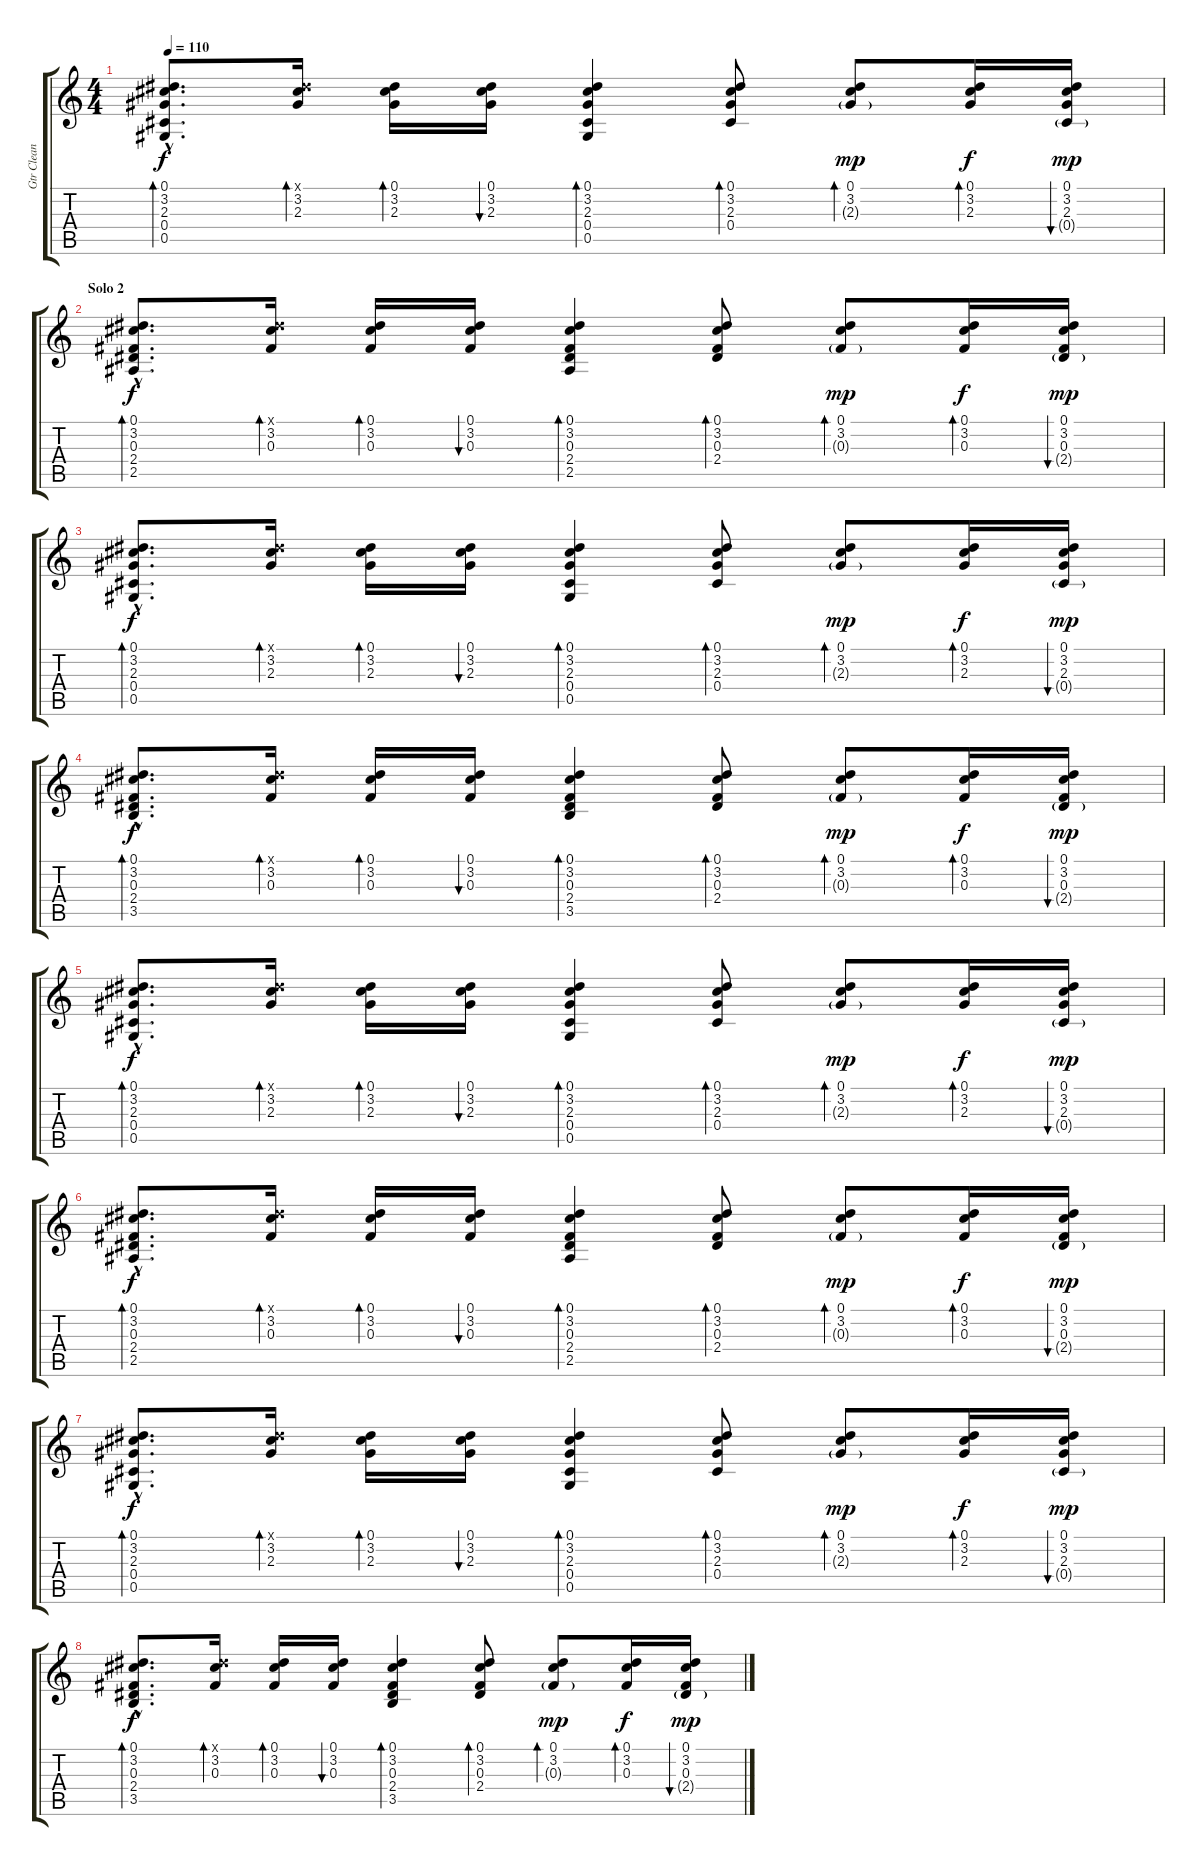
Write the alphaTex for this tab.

\track ("Gtr Clean [12 strings]" "Gtr Clean ") {instrument electricguitarclean}
\staff {score tabs}
\tuning (Eb4 Bb3 Gb3 Db3 Ab2 Eb2) {hide}
\ts (4 4)
\tempo 110
\clef g2
\ks c
(0.1{hac} 3.2{hac} 2.3{hac} 0.4{hac} 0.5{hac}).8{d bd 60 dy f} (0.1{x} 3.2 2.3).16{bd 30} (0.1 3.2 2.3).16{bd 30} (0.1 3.2 2.3).16{bu 30} (0.1 3.2 2.3 0.4 0.5).4{bd 60} (0.1 3.2 2.3 0.4).8{bd 60} (0.1 3.2 2.3{g}).8{bd 60 dy mp} (0.1 3.2 2.3).16{bd 30 dy f} (0.1 3.2 2.3 0.4{g}).16{bu 30 dy mp} |
\section ("" "Solo 2")
(0.1{hac} 3.2{hac} 0.3{hac} 2.4{hac} 2.5{hac}).8{d bd 60 dy f volume 11} (0.1{x} 3.2 0.3).16{bd 30} (0.1 3.2 0.3).16{bd 30} (0.1 3.2 0.3).16{bu 30} (0.1 3.2 0.3 2.4 2.5).4{bd 60} (0.1 3.2 0.3 2.4).8{bd 60} (0.1 3.2 0.3{g}).8{bd 60 dy mp} (0.1 3.2 0.3).16{bd 30 dy f} (0.1 3.2 0.3 2.4{g}).16{bu 30 dy mp} |
(0.1{hac} 3.2{hac} 2.3{hac} 0.4{hac} 0.5{hac}).8{d bd 60 dy f} (0.1{x} 3.2 2.3).16{bd 30} (0.1 3.2 2.3).16{bd 30} (0.1 3.2 2.3).16{bu 30} (0.1 3.2 2.3 0.4 0.5).4{bd 60} (0.1 3.2 2.3 0.4).8{bd 60} (0.1 3.2 2.3{g}).8{bd 60 dy mp} (0.1 3.2 2.3).16{bd 30 dy f} (0.1 3.2 2.3 0.4{g}).16{bu 30 dy mp} |
(0.1{hac} 3.2{hac} 0.3{hac} 2.4{hac} 3.5{hac}).8{d bd 60 dy f} (0.1{x} 3.2 0.3).16{bd 30} (0.1 3.2 0.3).16{bd 30} (0.1 3.2 0.3).16{bu 30} (0.1 3.2 0.3 2.4 3.5).4{bd 60} (0.1 3.2 0.3 2.4).8{bd 60} (0.1 3.2 0.3{g}).8{bd 60 dy mp} (0.1 3.2 0.3).16{bd 30 dy f} (0.1 3.2 0.3 2.4{g}).16{bu 30 dy mp} |
(0.1{hac} 3.2{hac} 2.3{hac} 0.4{hac} 0.5{hac}).8{d bd 60 dy f} (0.1{x} 3.2 2.3).16{bd 30} (0.1 3.2 2.3).16{bd 30} (0.1 3.2 2.3).16{bu 30} (0.1 3.2 2.3 0.4 0.5).4{bd 60} (0.1 3.2 2.3 0.4).8{bd 60} (0.1 3.2 2.3{g}).8{bd 60 dy mp} (0.1 3.2 2.3).16{bd 30 dy f} (0.1 3.2 2.3 0.4{g}).16{bu 30 dy mp} |
(0.1{hac} 3.2{hac} 0.3{hac} 2.4{hac} 2.5{hac}).8{d bd 60 dy f} (0.1{x} 3.2 0.3).16{bd 30} (0.1 3.2 0.3).16{bd 30} (0.1 3.2 0.3).16{bu 30} (0.1 3.2 0.3 2.4 2.5).4{bd 60} (0.1 3.2 0.3 2.4).8{bd 60} (0.1 3.2 0.3{g}).8{bd 60 dy mp} (0.1 3.2 0.3).16{bd 30 dy f} (0.1 3.2 0.3 2.4{g}).16{bu 30 dy mp} |
(0.1{hac} 3.2{hac} 2.3{hac} 0.4{hac} 0.5{hac}).8{d bd 60 dy f} (0.1{x} 3.2 2.3).16{bd 30} (0.1 3.2 2.3).16{bd 30} (0.1 3.2 2.3).16{bu 30} (0.1 3.2 2.3 0.4 0.5).4{bd 60} (0.1 3.2 2.3 0.4).8{bd 60} (0.1 3.2 2.3{g}).8{bd 60 dy mp} (0.1 3.2 2.3).16{bd 30 dy f} (0.1 3.2 2.3 0.4{g}).16{bu 30 dy mp} |
(0.1{hac} 3.2{hac} 0.3{hac} 2.4{hac} 3.5{hac}).8{d bd 60 dy f} (0.1{x} 3.2 0.3).16{bd 30} (0.1 3.2 0.3).16{bd 30} (0.1 3.2 0.3).16{bu 30} (0.1 3.2 0.3 2.4 3.5).4{bd 60} (0.1 3.2 0.3 2.4).8{bd 60} (0.1 3.2 0.3{g}).8{bd 60 dy mp} (0.1 3.2 0.3).16{bd 30 dy f} (0.1 3.2 0.3 2.4{g}).16{bu 30 dy mp}
